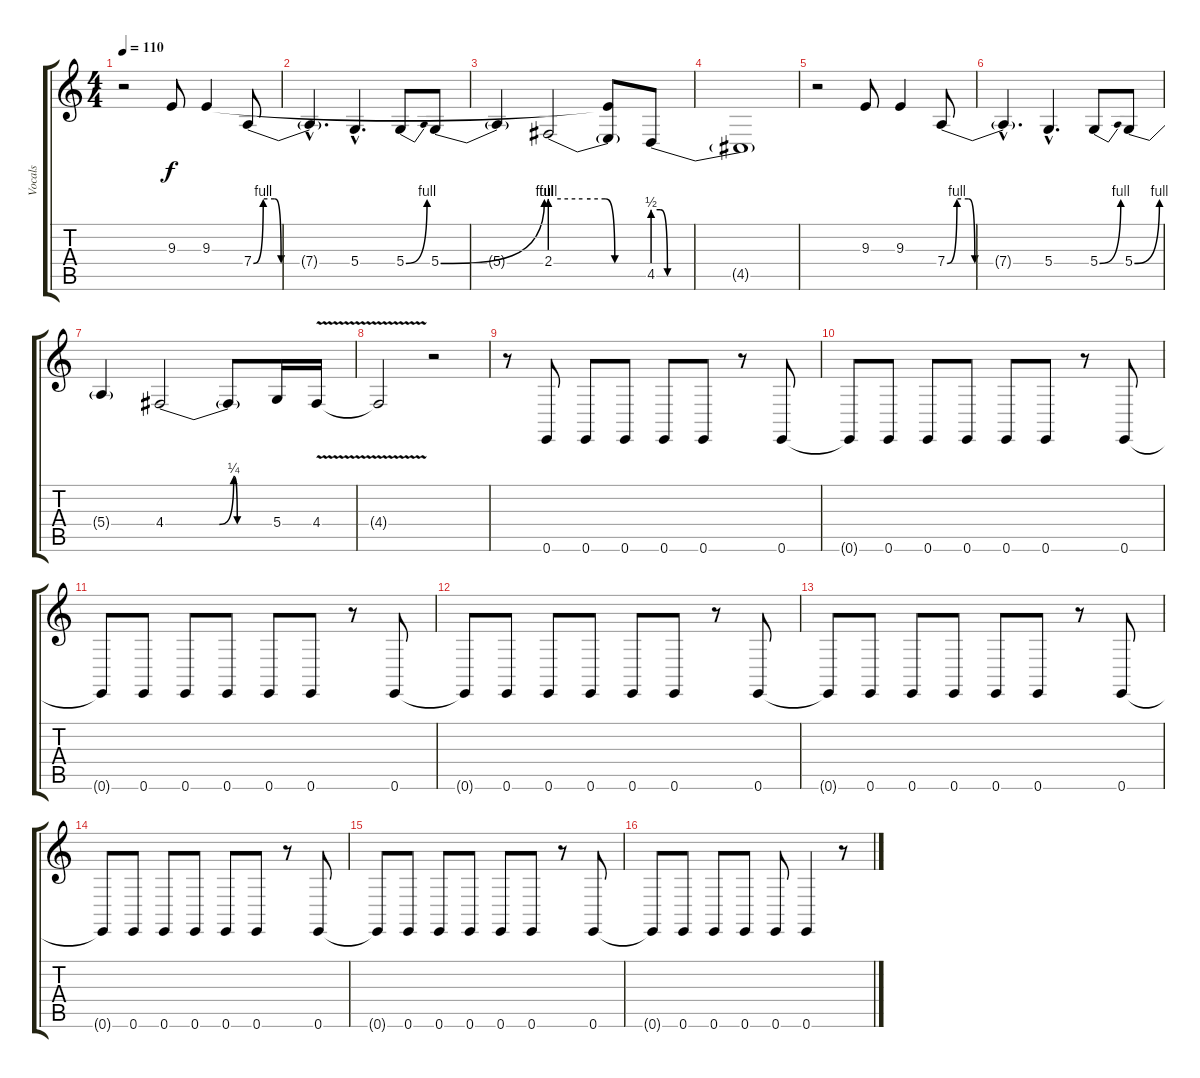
\track ("Vocals" "Vocals") {instrument altosax}
\staff {score tabs}
\tuning (E4 B3 G3 D3 A2 E2) {hide}
\ts (4 4)
\tempo 110
\clef g2
\ks c
r.2{dy f} 9.3.8 9.3.4 7.4{be (custom 0 0 6 4 13 4 17 0 60 0)}.8 |
7.4{hac t}.4{d} 5.4{hac}.4{d} 5.4{be (bend 0 0 60 4)}.8 5.4{be (bend 0 0 60 4)}.8 |
5.4{t}.4 2.4{be (custom 0 4 20 4 25 4 34 4 40 0 60 0)}.2 (9.3{t} 2.4{t}).8 4.5{be (custom 0 2 3 2 6 0 40 0 60 0)}.8 |
4.5{t}.1 |
r.2 9.3.8 9.3.4 7.4{be (custom 0 0 6 4 13 4 17 0 60 0)}.8 |
7.4{hac t}.4{d} 5.4{hac}.4{d} 5.4{be (bend 0 0 60 4)}.8 5.4{be (bend 0 0 60 4)}.8 |
5.4{t}.4 4.4{be (custom 0 0 30 0 38 1 40 0 50 0 60 0)}.2 4.4{t}.8 5.4.16 4.4{v}.16 |
4.4{t}.2 r.2 |
r.8 0.6.8 0.6.8 0.6.8 0.6.8 0.6.8 r.8 0.6.8 |
0.6{t}.8 0.6.8 0.6.8 0.6.8 0.6.8 0.6.8 r.8 0.6.8 |
0.6{t}.8 0.6.8 0.6.8 0.6.8 0.6.8 0.6.8 r.8 0.6.8 |
0.6{t}.8 0.6.8 0.6.8 0.6.8 0.6.8 0.6.8 r.8 0.6.8 |
0.6{t}.8 0.6.8 0.6.8 0.6.8 0.6.8 0.6.8 r.8 0.6.8 |
0.6{t}.8 0.6.8 0.6.8 0.6.8 0.6.8 0.6.8 r.8 0.6.8 |
0.6{t}.8 0.6.8 0.6.8 0.6.8 0.6.8 0.6.8 r.8 0.6.8 |
0.6{t}.8 0.6.8 0.6.8 0.6.8 0.6.8 0.6.4 r.8
